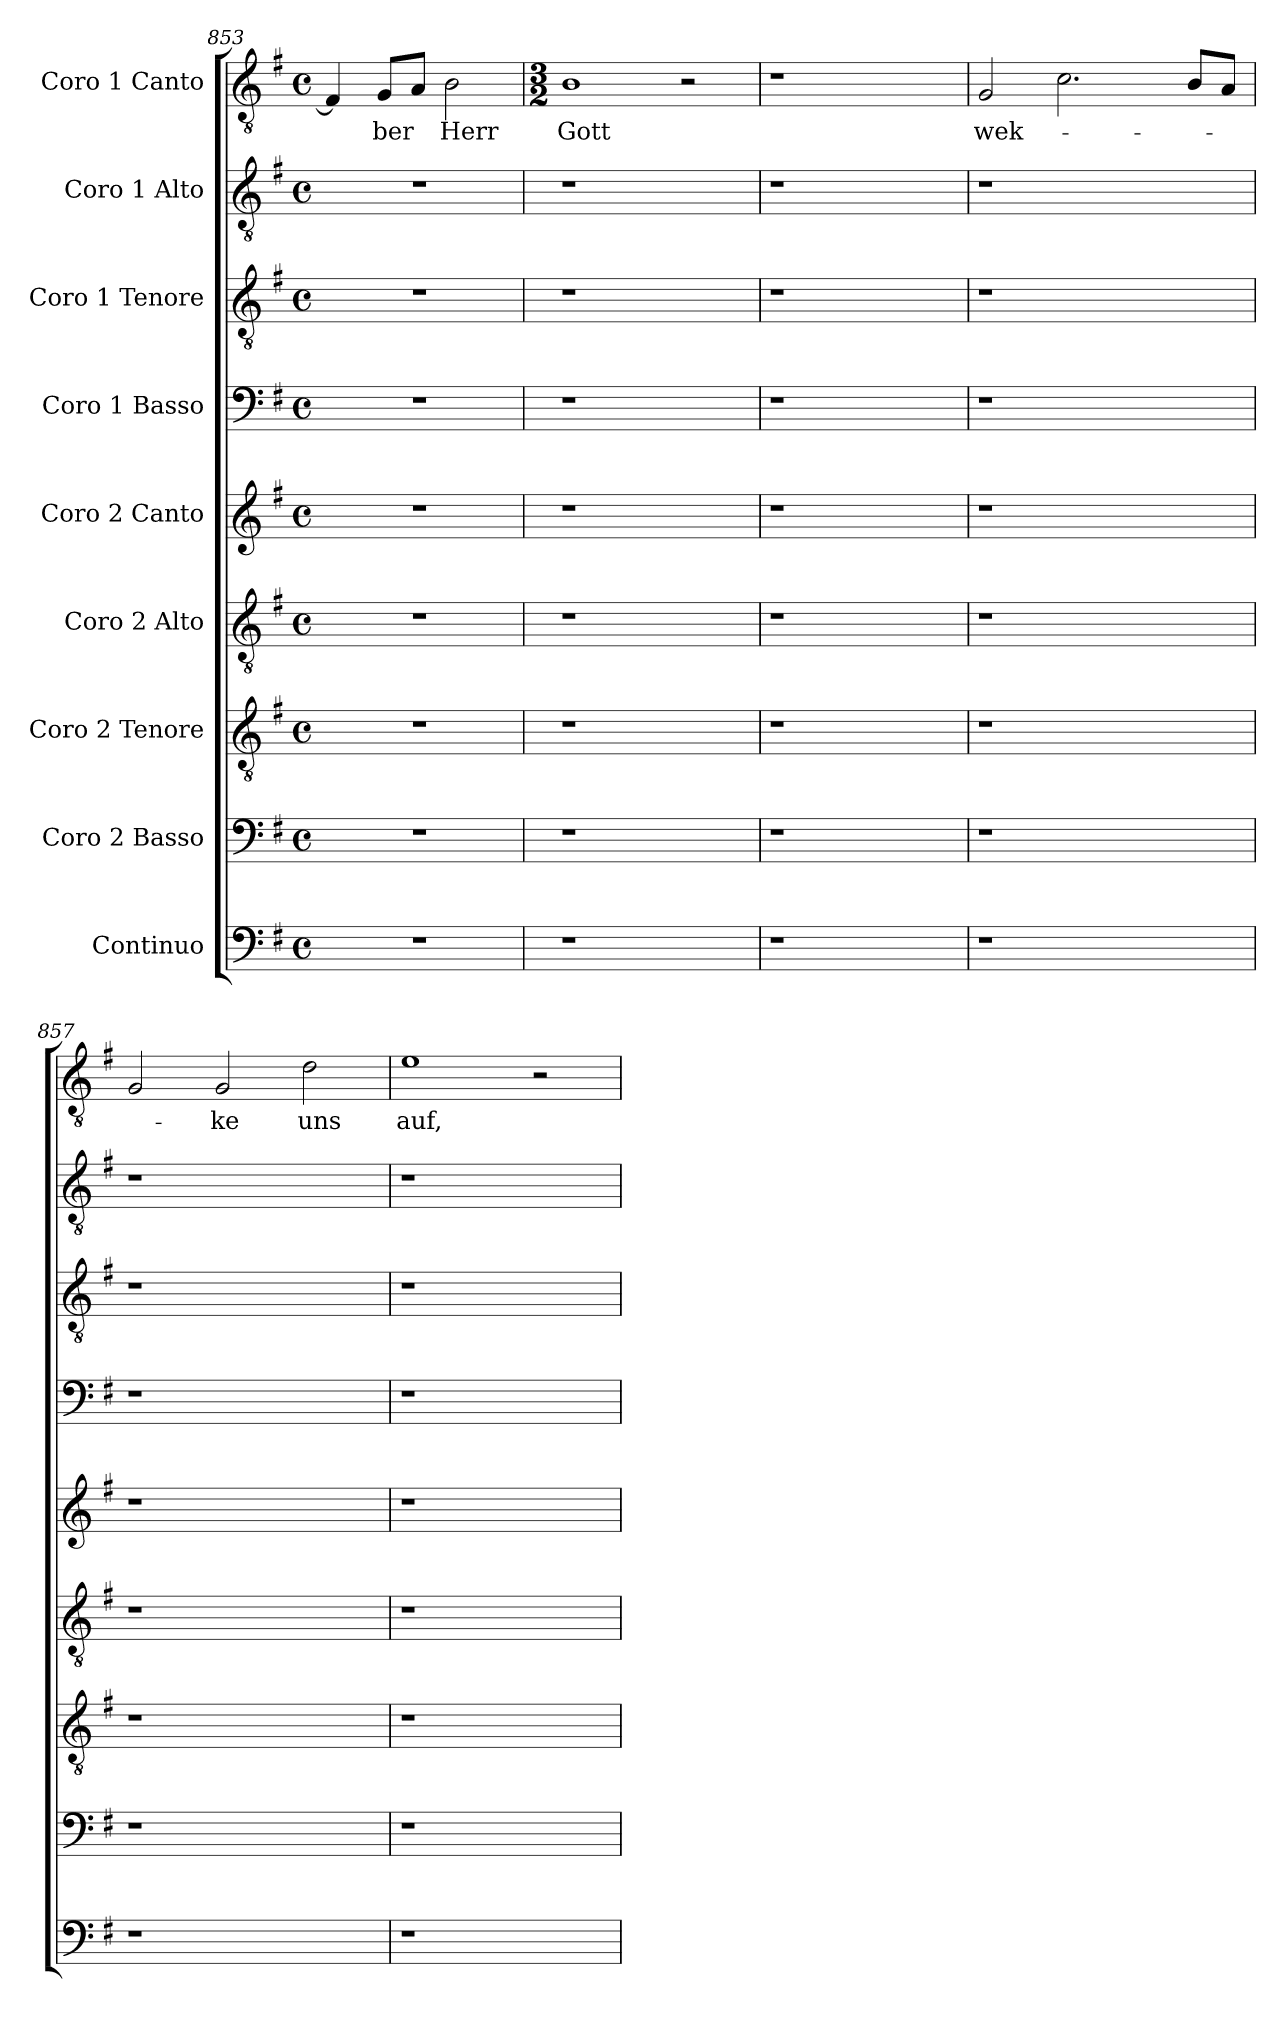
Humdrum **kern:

**kern	**kern	**kern	**kern	**kern	**kern	**kern	**kern	**kern	**text
*part9	*part8	*part7	*part6	*part5	*part4	*part3	*part2	*part1	*part1
*staff9	*staff8	*staff7	*staff6	*staff5	*staff4	*staff3	*staff2	*staff1	*staff1
*I"Continuo	*I"Coro 2  Basso	*I"Coro 2  Tenore	*I"Coro 2  Alto	*I"Coro 2  Canto	*I"Coro 1  Basso	*I"Coro 1  Tenore	*I"Coro 1  Alto	*I"Coro 1  Canto	*
*clefF4	*clefF4	*clefGv2	*clefGv2	*clefG2	*clefF4	*clefGv2	*clefGv2	*clefGv2	*
*k[f#]	*k[f#]	*k[f#]	*k[f#]	*k[f#]	*k[f#]	*k[f#]	*k[f#]	*k[f#]	*
*G:	*G:	*G:	*G:	*G:	*G:	*G:	*G:	*G:	*
*M4/4	*M4/4	*M4/4	*M4/4	*M4/4	*M4/4	*M4/4	*M4/4	*M4/4	*
*met(c)	*met(c)	*met(c)	*met(c)	*met(c)	*met(c)	*met(c)	*met(c)	*met(c)	*
=853	=853	=853	=853	=853	=853	=853	=853	=853	=853
1r	1r	1r	1r	1r	1r	1r	1r	4F#/]	.
!	!	!	!	!	!	!	!	!	!LO:LY:b:cj
.	.	.	.	.	.	.	.	8G/L	-ber
.	.	.	.	.	.	.	.	8A/J	.
!	!	!	!	!	!	!	!	!	!LO:LY:b:cj
.	.	.	.	.	.	.	.	2B\	Herr
=854	=854	=854	=854	=854	=854	=854	=854	=854	=854
*	*	*	*	*	*	*	*	*M3/2	*
!	!	!	!	!	!	!	!	!	!LO:LY:b:cj
1r	1r	1r	1r	1r	1r	1r	1r	1B	Gott
2ryy	2ryy	2ryy	2ryy	2ryy	2ryy	2ryy	2ryy	2r	.
=855	=855	=855	=855	=855	=855	=855	=855	=855	=855
!	!	!	!	!	!	!	!	!LO:N:vis=1	!
1r	1r	1r	1r	1r	1r	1r	1r	1.r	.
2ryy	2ryy	2ryy	2ryy	2ryy	2ryy	2ryy	2ryy	.	.
!!LO:LB:g=z
=856	=856	=856	=856	=856	=856	=856	=856	=856	=856
!	!	!	!	!	!	!	!	!	!LO:LY:b:cj
1r	1r	1r	1r	1r	1r	1r	1r	2G/	wek-
.	.	.	.	.	.	.	.	2.c\	.
2ryy	2ryy	2ryy	2ryy	2ryy	2ryy	2ryy	2ryy	.	.
.	.	.	.	.	.	.	.	8B/L	.
.	.	.	.	.	.	.	.	8A/J	.
=857	=857	=857	=857	=857	=857	=857	=857	=857	=857
1r	1r	1r	1r	1r	1r	1r	1r	2G/	.
!	!	!	!	!	!	!	!	!	!LO:LY:b:cj
.	.	.	.	.	.	.	.	2G/	-ke
!	!	!	!	!	!	!	!	!	!LO:LY:b:cj
2ryy	2ryy	2ryy	2ryy	2ryy	2ryy	2ryy	2ryy	2d\	uns
=858	=858	=858	=858	=858	=858	=858	=858	=858	=858
!	!	!	!	!	!	!	!	!	!LO:LY:b:cj
1r	1r	1r	1r	1r	1r	1r	1r	1e	auf,
2ryy	2ryy	2ryy	2ryy	2ryy	2ryy	2ryy	2ryy	2r	.
=	=	=	=	=	=	=	=	=	=
*-	*-	*-	*-	*-	*-	*-	*-	*-	*-
